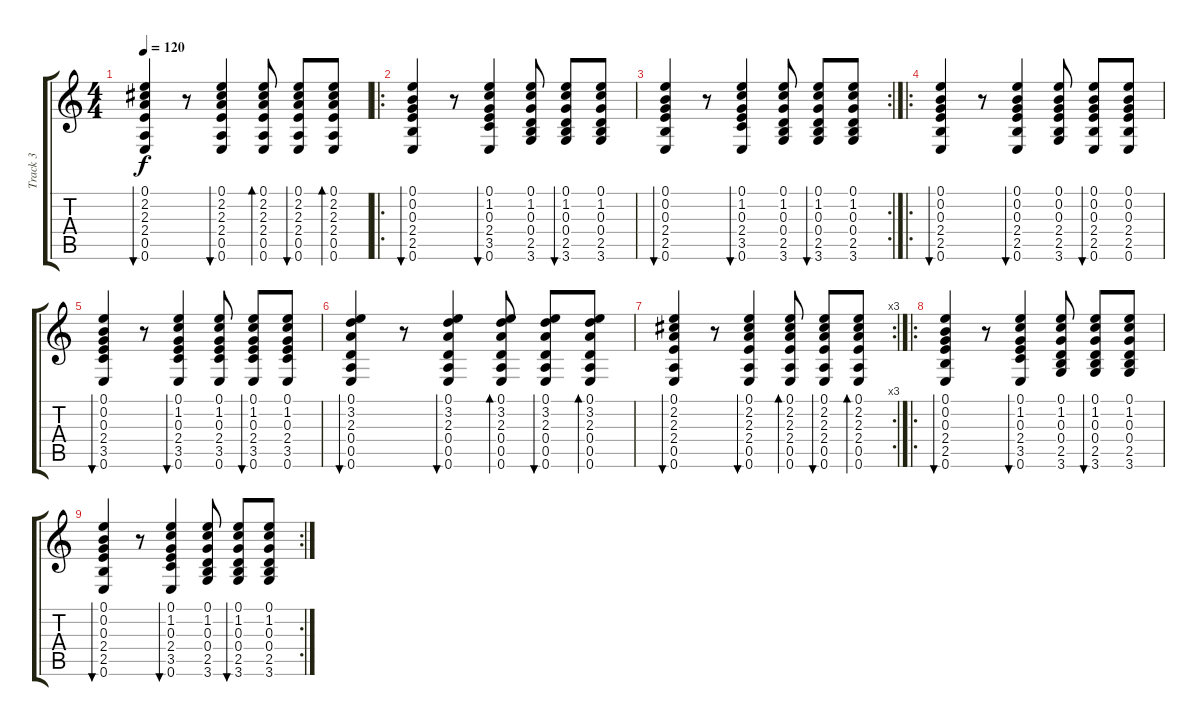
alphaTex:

\track ("Track 3" "Track 3") {instrument acousticguitarsteel}
\staff {score tabs}
\tuning (E4 B3 G3 D3 A2 E2) {hide}
\ts (4 4)
\tempo 120
\clef g2
\ks c
(0.1 2.2 2.3 2.4 0.5 0.6).4{bu 60 dy f} r.8 (0.1 2.2 2.3 2.4 0.5 0.6).4{bu 60} (0.1 2.2 2.3 2.4 0.5 0.6).8{bd 60} (0.1 2.2 2.3 2.4 0.5 0.6).8{bu 60} (0.1 2.2 2.3 2.4 0.5 0.6).8{bd 60} |
\ro
(0.1 0.2 0.3 2.4 2.5 0.6).4{bu 60} r.8 (0.1 1.2 0.3 2.4 3.5 0.6).4{bu 60} (0.1 1.2 0.3 0.4 2.5 3.6).8 (0.1 1.2 0.3 0.4 2.5 3.6).8{bu 60} (0.1 1.2 0.3 0.4 2.5 3.6).8 |
\rc 2
(0.1 0.2 0.3 2.4 2.5 0.6).4{bu 60} r.8 (0.1 1.2 0.3 2.4 3.5 0.6).4{bu 60} (0.1 1.2 0.3 0.4 2.5 3.6).8 (0.1 1.2 0.3 0.4 2.5 3.6).8{bu 60} (0.1 1.2 0.3 0.4 2.5 3.6).8 |
\ro
(0.1 0.2 0.3 2.4 2.5 0.6).4{bu 60} r.8 (0.1 0.2 0.3 2.4 2.5 0.6).4{bu 60} (0.1 0.2 0.3 2.4 2.5 3.6).8 (0.1 0.2 0.3 2.4 2.5 0.6).8{bu 60} (0.1 0.2 0.3 2.4 2.5 0.6).8 |
(0.1 0.2 0.3 2.4 3.5 0.6).4{bu 60} r.8 (0.1 1.2 0.3 2.4 3.5 0.6).4{bu 60} (0.1 1.2 0.3 2.4 3.5 0.6).8 (0.1 1.2 0.3 2.4 3.5 0.6).8{bu 60} (0.1 1.2 0.3 2.4 3.5 0.6).8 |
(0.1 3.2 2.3 0.4 0.5 0.6).4{bu 60} r.8 (0.1 3.2 2.3 0.4 0.5 0.6).4{bu 60} (0.1 3.2 2.3 0.4 0.5 0.6).8{bd 60} (0.1 3.2 2.3 0.4 0.5 0.6).8{bu 60} (0.1 3.2 2.3 0.4 0.5 0.6).8{bd 60} |
\rc 3
(0.1 2.2 2.3 2.4 0.5 0.6).4{bu 60} r.8 (0.1 2.2 2.3 2.4 0.5 0.6).4{bu 60} (0.1 2.2 2.3 2.4 0.5 0.6).8{bd 60} (0.1 2.2 2.3 2.4 0.5 0.6).8{bu 60} (0.1 2.2 2.3 2.4 0.5 0.6).8{bd 60} |
\ro
(0.1 0.2 0.3 2.4 2.5 0.6).4{bu 60} r.8 (0.1 1.2 0.3 2.4 3.5 0.6).4{bu 60} (0.1 1.2 0.3 0.4 2.5 3.6).8 (0.1 1.2 0.3 0.4 2.5 3.6).8{bu 60} (0.1 1.2 0.3 0.4 2.5 3.6).8 |
\rc 2
(0.1 0.2 0.3 2.4 2.5 0.6).4{bu 60} r.8 (0.1 1.2 0.3 2.4 3.5 0.6).4{bu 60} (0.1 1.2 0.3 0.4 2.5 3.6).8 (0.1 1.2 0.3 0.4 2.5 3.6).8{bu 60} (0.1 1.2 0.3 0.4 2.5 3.6).8
